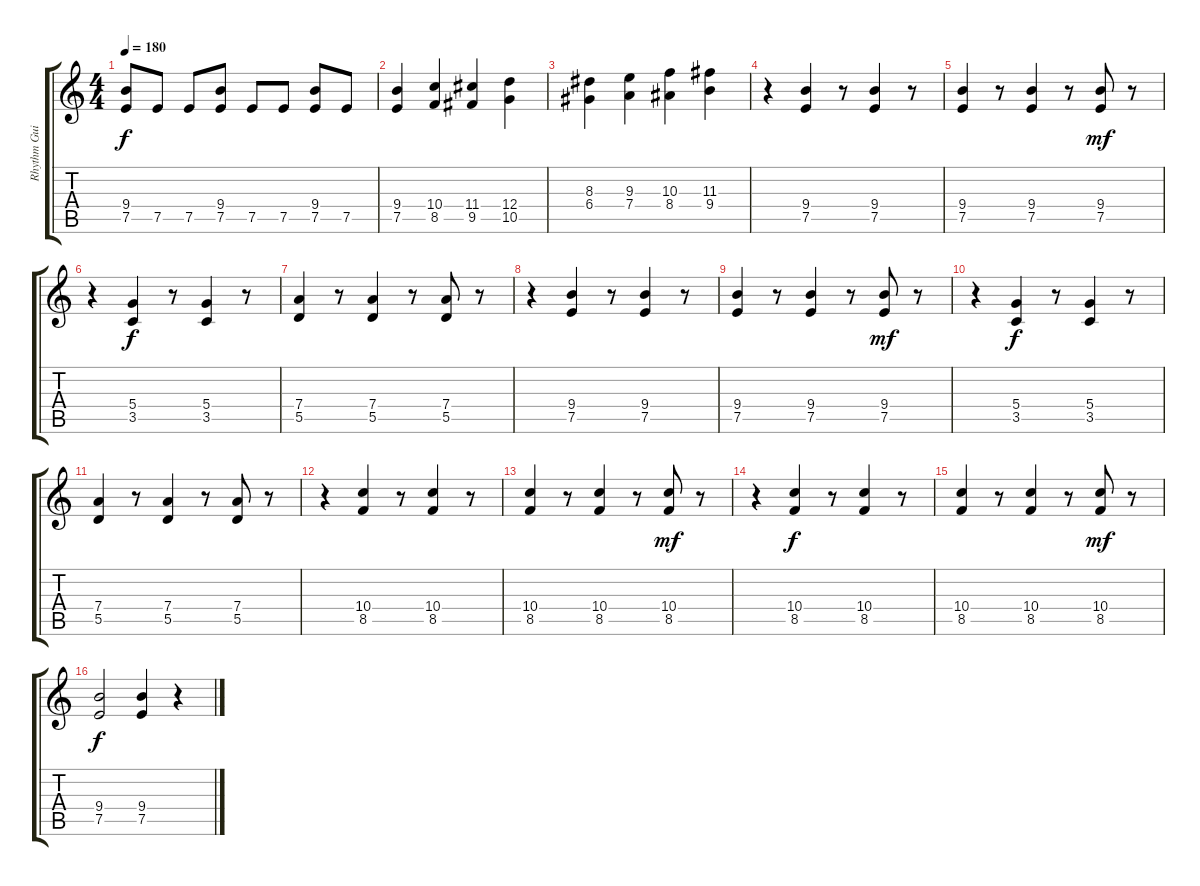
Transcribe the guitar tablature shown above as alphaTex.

\track ("Rhythm Guitar" "Rhythm Gui") {instrument distortionguitar}
\staff {score tabs}
\tuning (E4 B3 G3 D3 A2 E2) {hide}
\ts (4 4)
\tempo 180
\clef g2
\ks c
(9.4 7.5).8{dy f} 7.5.8 7.5.8 (9.4 7.5).8 7.5.8 7.5.8 (9.4 7.5).8 7.5.8 |
(9.4 7.5).4 (10.4 8.5).4 (11.4 9.5).4 (12.4 10.5).4 |
(8.3 6.4).4 (9.3 7.4).4 (10.3 8.4).4 (11.3 9.4).4 |
r.4 (9.4 7.5).4 r.8 (9.4 7.5).4 r.8 |
(9.4 7.5).4 r.8 (9.4 7.5).4 r.8 (9.4 7.5).8{dy mf} r.8 |
r.4 (5.4 3.5).4{dy f} r.8 (5.4 3.5).4 r.8 |
(7.4 5.5).4 r.8 (7.4 5.5).4 r.8 (7.4 5.5).8 r.8 |
r.4 (9.4 7.5).4 r.8 (9.4 7.5).4 r.8 |
(9.4 7.5).4 r.8 (9.4 7.5).4 r.8 (9.4 7.5).8{dy mf} r.8 |
r.4 (5.4 3.5).4{dy f} r.8 (5.4 3.5).4 r.8 |
(7.4 5.5).4 r.8 (7.4 5.5).4 r.8 (7.4 5.5).8 r.8 |
r.4 (10.4 8.5).4 r.8 (10.4 8.5).4 r.8 |
(10.4 8.5).4 r.8 (10.4 8.5).4 r.8 (10.4 8.5).8{dy mf} r.8 |
r.4 (10.4 8.5).4{dy f} r.8 (10.4 8.5).4 r.8 |
(10.4 8.5).4 r.8 (10.4 8.5).4 r.8 (10.4 8.5).8{dy mf} r.8 |
(9.4 7.5).2{dy f} (9.4 7.5).4 r.4
